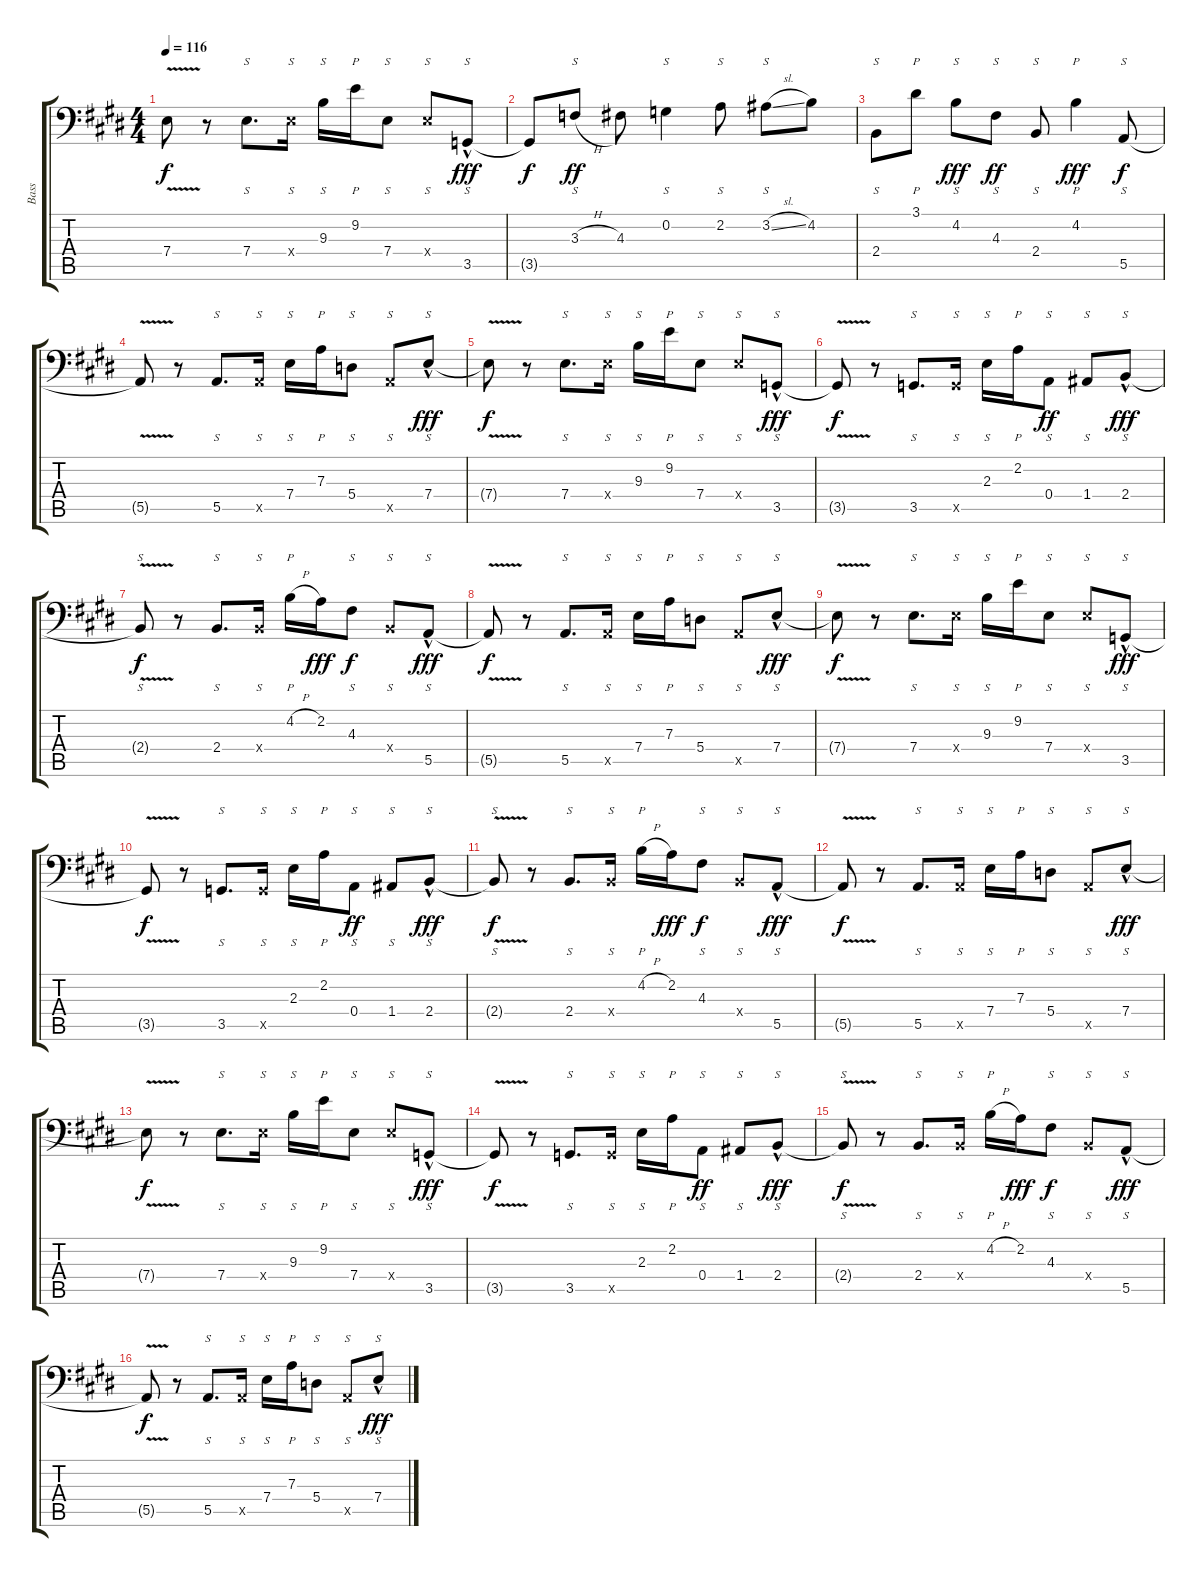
\track ("Bass" "Bass") {instrument slapbass2}
\staff {score tabs}
\tuning (C3 G2 D2 A1 E1 B0) {hide}
\ts (4 4)
\tempo 116
\clef f4
\ks e
7.4{v t}.8{dy f} r.8 7.4.8{s d} 7.4{x}.16{s} 9.3.16{s} 9.2.16{p} 7.4.8{s} 7.4{x}.8{s} 3.5{hac}.8{s dy fff} |
3.5{t}.8{dy f} 3.3{h}.8{s dy ff} 4.3.8 0.2.4{s} 2.2.8{s} 3.2{sl}.8{s} 4.2.8 |
2.4.8{s} 3.1.8{p} 4.2.8{s dy fff} 4.3.8{s dy ff} 2.4.8{s} 4.2.4{p dy fff} 5.5.8{s dy f} |
5.5{v t}.8 r.8 5.5.8{s d} 5.5{x}.16{s} 7.4.16{s} 7.3.16{p} 5.4.8{s} 5.5{x}.8{s} 7.4{hac}.8{s dy fff} |
7.4{v t}.8{dy f} r.8 7.4.8{s d} 7.4{x}.16{s} 9.3.16{s} 9.2.16{p} 7.4.8{s} 7.4{x}.8{s} 3.5{hac}.8{s dy fff} |
3.5{v t}.8{dy f} r.8 3.5.8{s d} 3.5{x}.16{s} 2.3.16{s} 2.2.16{p} 0.4.8{s dy ff} 1.4.8{s} 2.4{hac}.8{s dy fff} |
2.4{v t}.8{s dy f} r.8 2.4.8{s d} 2.4{x}.16{s} 4.2{h}.16{p} 2.2.16{dy fff} 4.3.8{s dy f} 2.4{x}.8{s} 5.5{hac}.8{s dy fff} |
5.5{v t}.8{dy f} r.8 5.5.8{s d} 5.5{x}.16{s} 7.4.16{s} 7.3.16{p} 5.4.8{s} 5.5{x}.8{s} 7.4{hac}.8{s dy fff} |
7.4{v t}.8{dy f} r.8 7.4.8{s d} 7.4{x}.16{s} 9.3.16{s} 9.2.16{p} 7.4.8{s} 7.4{x}.8{s} 3.5{hac}.8{s dy fff} |
3.5{v t}.8{dy f} r.8 3.5.8{s d} 3.5{x}.16{s} 2.3.16{s} 2.2.16{p} 0.4.8{s dy ff} 1.4.8{s} 2.4{hac}.8{s dy fff} |
2.4{v t}.8{s dy f} r.8 2.4.8{s d} 2.4{x}.16{s} 4.2{h}.16{p} 2.2.16{dy fff} 4.3.8{s dy f} 2.4{x}.8{s} 5.5{hac}.8{s dy fff} |
5.5{v t}.8{dy f} r.8 5.5.8{s d} 5.5{x}.16{s} 7.4.16{s} 7.3.16{p} 5.4.8{s} 5.5{x}.8{s} 7.4{hac}.8{s dy fff} |
7.4{v t}.8{dy f} r.8 7.4.8{s d} 7.4{x}.16{s} 9.3.16{s} 9.2.16{p} 7.4.8{s} 7.4{x}.8{s} 3.5{hac}.8{s dy fff} |
3.5{v t}.8{dy f} r.8 3.5.8{s d} 3.5{x}.16{s} 2.3.16{s} 2.2.16{p} 0.4.8{s dy ff} 1.4.8{s} 2.4{hac}.8{s dy fff} |
2.4{v t}.8{s dy f} r.8 2.4.8{s d} 2.4{x}.16{s} 4.2{h}.16{p} 2.2.16{dy fff} 4.3.8{s dy f} 2.4{x}.8{s} 5.5{hac}.8{s dy fff} |
5.5{v t}.8{dy f} r.8 5.5.8{s d} 5.5{x}.16{s} 7.4.16{s} 7.3.16{p} 5.4.8{s} 5.5{x}.8{s} 7.4{hac}.8{s dy fff}
